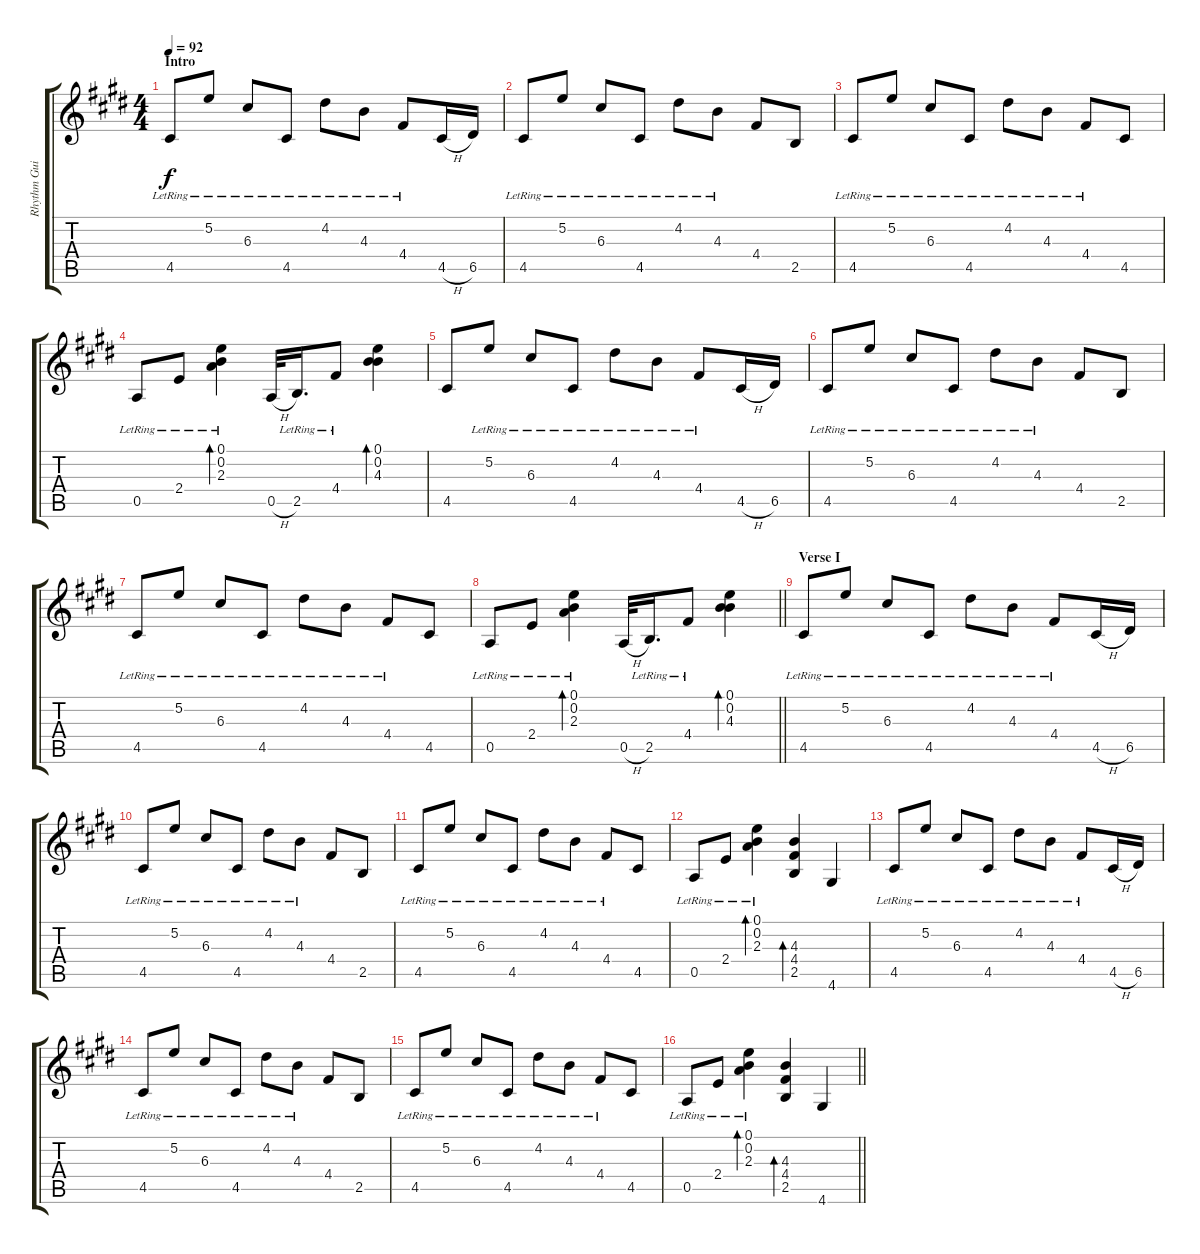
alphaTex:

\track ("Rhythm Guitar" "Rhythm Gui") {instrument electricguitarclean}
\staff {score tabs}
\tuning (E4 B3 G3 D3 A2 E2) {hide}
\ts (4 4)
\section ("" "Intro")
\tempo 92
\clef g2
\ks e
4.5{lr}.8{dy f instrument electricguitarclean} 5.2{lr}.8 6.3{lr}.8 4.5{lr}.8 4.2{lr}.8 4.3{lr}.8 4.4{lr}.8 4.5{h}.16 6.5.16 |
4.5{lr}.8 5.2{lr}.8 6.3{lr}.8 4.5{lr}.8 4.2{lr}.8 4.3{lr}.8 4.4.8 2.5.8 |
4.5{lr}.8 5.2{lr}.8 6.3{lr}.8 4.5{lr}.8 4.2{lr}.8 4.3{lr}.8 4.4{lr}.8 4.5.8 |
0.5{lr}.8 2.4{lr}.8 (0.1{lr} 0.2{lr} 2.3).4{bd 60} 0.5{h}.32 2.5{lr}.16{d} 4.4{lr}.8 (0.1 0.2 4.3).4{bd 60} |
4.5.8 5.2{lr}.8 6.3{lr}.8 4.5{lr}.8 4.2{lr}.8 4.3{lr}.8 4.4{lr}.8 4.5{h}.16 6.5.16 |
4.5{lr}.8 5.2{lr}.8 6.3{lr}.8 4.5{lr}.8 4.2{lr}.8 4.3{lr}.8 4.4.8 2.5.8 |
4.5{lr}.8 5.2{lr}.8 6.3{lr}.8 4.5{lr}.8 4.2{lr}.8 4.3{lr}.8 4.4{lr}.8 4.5.8 |
\barLineRight lightlight
0.5{lr}.8 2.4{lr}.8 (0.1{lr} 0.2{lr} 2.3).4{bd 60} 0.5{h}.32 2.5{lr}.16{d} 4.4{lr}.8 (0.1 0.2 4.3).4{bd 60} |
\section ("" "Verse I")
4.5{lr}.8 5.2{lr}.8 6.3{lr}.8 4.5{lr}.8 4.2{lr}.8 4.3{lr}.8 4.4{lr}.8 4.5{h}.16 6.5.16 |
4.5{lr}.8 5.2{lr}.8 6.3{lr}.8 4.5{lr}.8 4.2{lr}.8 4.3{lr}.8 4.4.8 2.5.8 |
4.5{lr}.8 5.2{lr}.8 6.3{lr}.8 4.5{lr}.8 4.2{lr}.8 4.3{lr}.8 4.4{lr}.8 4.5.8 |
0.5{lr}.8 2.4{lr}.8 (0.1{lr} 0.2{lr} 2.3).4{bd 60} (4.3 4.4 2.5).4{bd 60} 4.6.4 |
4.5{lr}.8 5.2{lr}.8 6.3{lr}.8 4.5{lr}.8 4.2{lr}.8 4.3{lr}.8 4.4{lr}.8 4.5{h}.16 6.5.16 |
4.5{lr}.8 5.2{lr}.8 6.3{lr}.8 4.5{lr}.8 4.2{lr}.8 4.3{lr}.8 4.4.8 2.5.8 |
4.5{lr}.8 5.2{lr}.8 6.3{lr}.8 4.5{lr}.8 4.2{lr}.8 4.3{lr}.8 4.4{lr}.8 4.5.8 |
\barLineRight lightlight
0.5{lr}.8 2.4{lr}.8 (0.1{lr} 0.2{lr} 2.3).4{bd 60} (4.3 4.4 2.5).4{bd 60} 4.6.4
